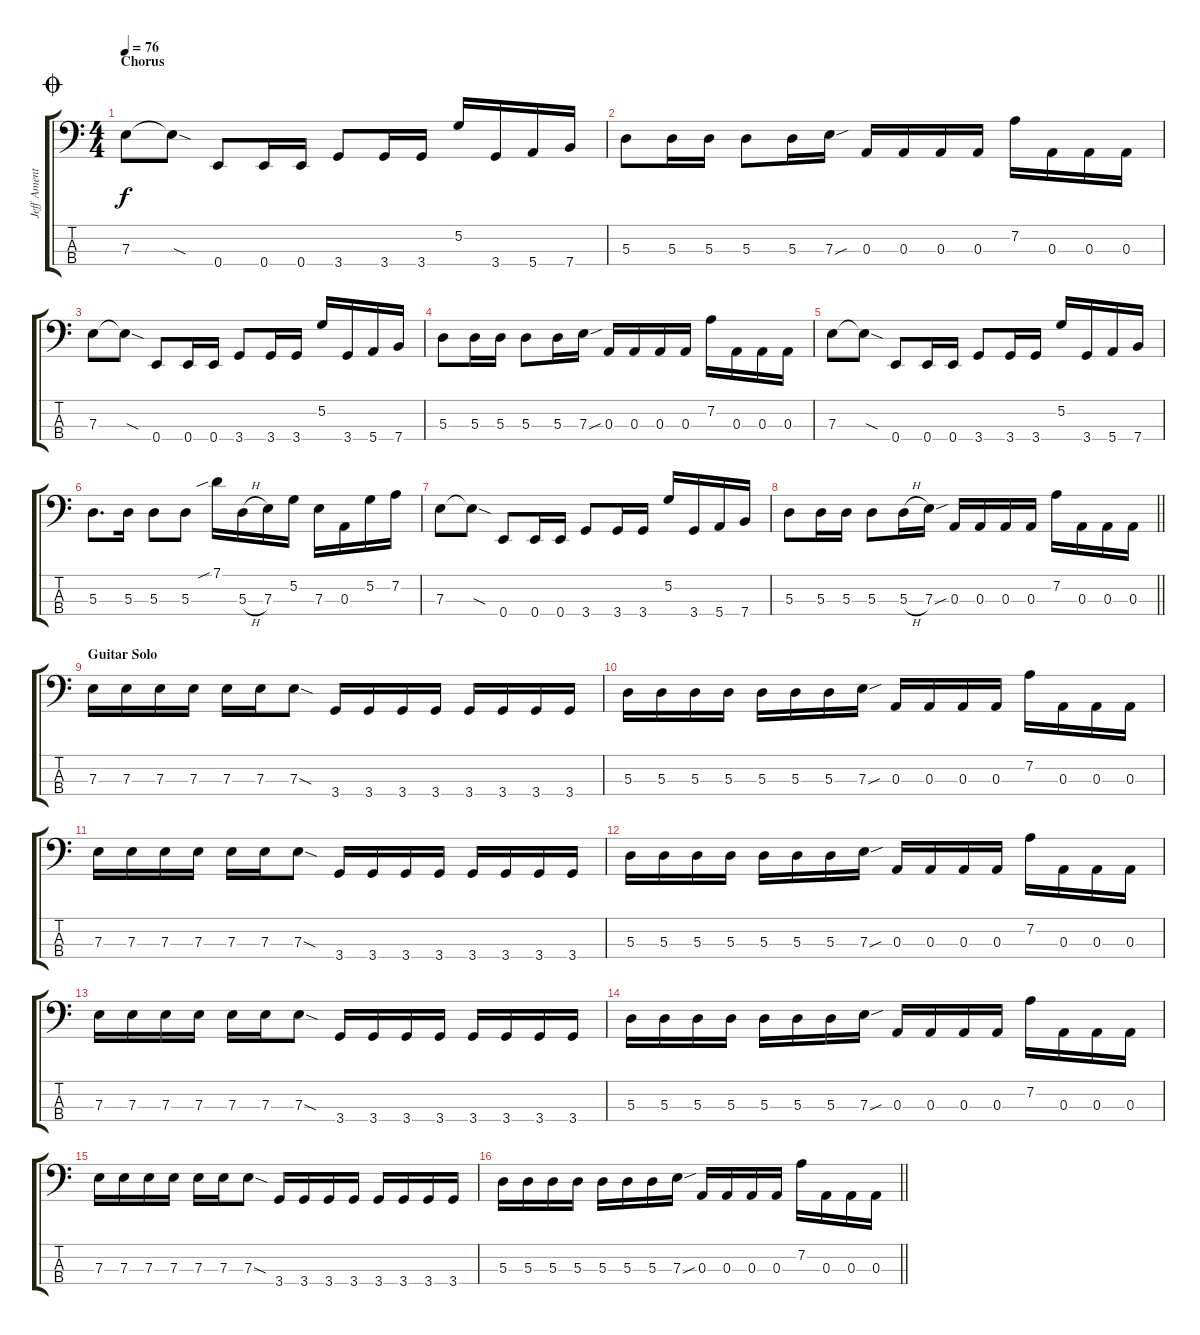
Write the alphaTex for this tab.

\track ("Jeff Ament - Bass" "Jeff Ament") {instrument electricbassfinger}
\staff {score tabs}
\tuning (G2 D2 A1 E1) {hide}
\ts (4 4)
\section ("" "Chorus")
\jump coda
\tempo 76
\clef f4
\ks c
7.3.8{dy f volume 16} 7.3{sod t}.8 0.4.8 0.4.16 0.4.16 3.4.8 3.4.16 3.4.16 5.2.16 3.4.16 5.4.16 7.4.16 |
5.3.8 5.3.16 5.3.16 5.3.8 5.3.16 7.3{sou}.16 0.3.16 0.3.16 0.3.16 0.3.16 7.2.16 0.3.16 0.3.16 0.3.16 |
7.3.8 7.3{sod t}.8 0.4.8 0.4.16 0.4.16 3.4.8 3.4.16 3.4.16 5.2.16 3.4.16 5.4.16 7.4.16 |
5.3.8 5.3.16 5.3.16 5.3.8 5.3.16 7.3{sou}.16 0.3.16 0.3.16 0.3.16 0.3.16 7.2.16 0.3.16 0.3.16 0.3.16 |
7.3.8 7.3{sod t}.8 0.4.8 0.4.16 0.4.16 3.4.8 3.4.16 3.4.16 5.2.16 3.4.16 5.4.16 7.4.16 |
5.3.8{d} 5.3.16 5.3.8 5.3.8 7.1{sib}.16 5.3{h}.16 7.3.16 5.2.16 7.3.16 0.3.16 5.2.16 7.2.16 |
7.3.8 7.3{sod t}.8 0.4.8 0.4.16 0.4.16 3.4.8 3.4.16 3.4.16 5.2.16 3.4.16 5.4.16 7.4.16 |
\barLineRight lightlight
5.3.8 5.3.16 5.3.16 5.3.8 5.3{h}.16 7.3{sou}.16 0.3.16 0.3.16 0.3.16 0.3.16 7.2.16 0.3.16 0.3.16 0.3.16 |
\section ("" "Guitar Solo")
7.3.16 7.3.16 7.3.16 7.3.16 7.3.16 7.3.16 7.3{sod}.8 3.4.16 3.4.16 3.4.16 3.4.16 3.4.16 3.4.16 3.4.16 3.4.16 |
5.3.16 5.3.16 5.3.16 5.3.16 5.3.16 5.3.16 5.3.16 7.3{sou}.16 0.3.16 0.3.16 0.3.16 0.3.16 7.2.16 0.3.16 0.3.16 0.3.16 |
7.3.16 7.3.16 7.3.16 7.3.16 7.3.16 7.3.16 7.3{sod}.8 3.4.16 3.4.16 3.4.16 3.4.16 3.4.16 3.4.16 3.4.16 3.4.16 |
5.3.16 5.3.16 5.3.16 5.3.16 5.3.16 5.3.16 5.3.16 7.3{sou}.16 0.3.16 0.3.16 0.3.16 0.3.16 7.2.16 0.3.16 0.3.16 0.3.16 |
7.3.16 7.3.16 7.3.16 7.3.16 7.3.16 7.3.16 7.3{sod}.8 3.4.16 3.4.16 3.4.16 3.4.16 3.4.16 3.4.16 3.4.16 3.4.16 |
5.3.16 5.3.16 5.3.16 5.3.16 5.3.16 5.3.16 5.3.16 7.3{sou}.16 0.3.16 0.3.16 0.3.16 0.3.16 7.2.16 0.3.16 0.3.16 0.3.16 |
7.3.16 7.3.16 7.3.16 7.3.16 7.3.16 7.3.16 7.3{sod}.8 3.4.16 3.4.16 3.4.16 3.4.16 3.4.16 3.4.16 3.4.16 3.4.16 |
\barLineRight lightlight
5.3.16 5.3.16 5.3.16 5.3.16 5.3.16 5.3.16 5.3.16 7.3{sou}.16 0.3.16 0.3.16 0.3.16 0.3.16 7.2.16 0.3.16 0.3.16 0.3.16
